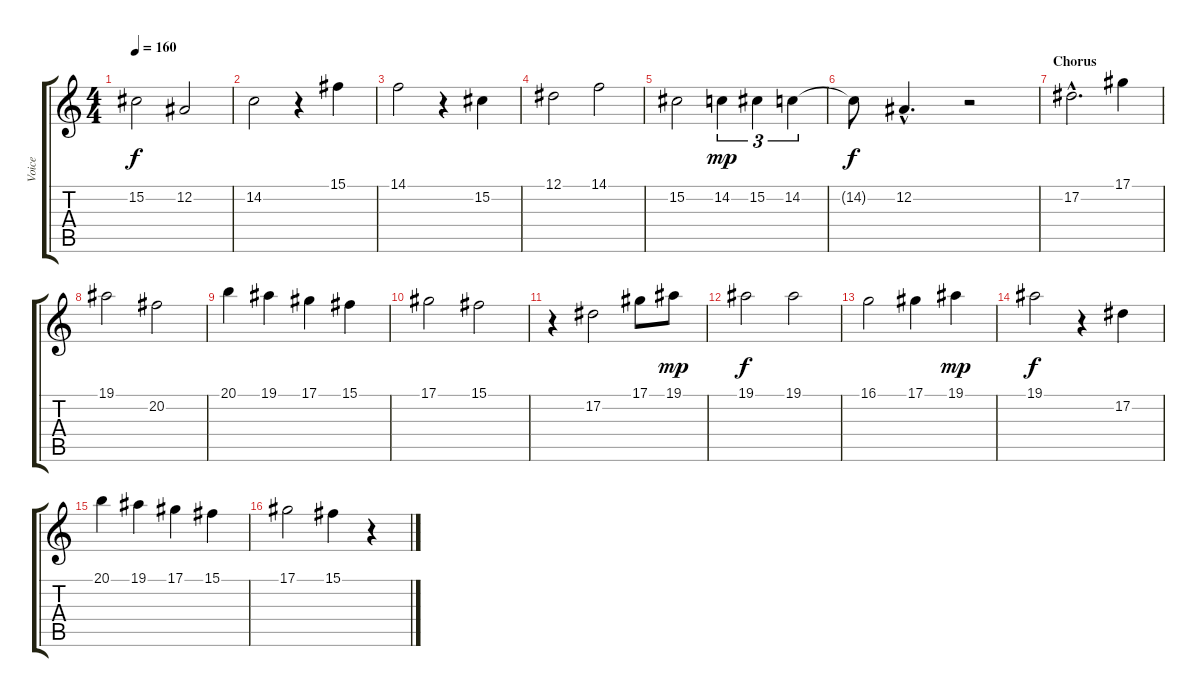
\track ("Voice" "Voice") {instrument flute}
\staff {score tabs}
\tuning (Eb4 Bb3 Gb3 Db3 Ab2 Db2) {hide}
\ts (4 4)
\tempo 160
\clef g2
\ks c
15.2.2{dy f} 12.2.2 |
14.2.2 r.4 15.1.4 |
14.1.2 r.4 15.2.4 |
12.1.2 14.1.2 |
15.2.2 14.2.4{tu (3 2) dy mp} 15.2.4{tu (3 2)} 14.2.4{tu (3 2)} |
14.2{t}.8{dy f} 12.2{hac}.4{d} r.2 |
\section ("" "Chorus")
17.2{hac}.2{d} 17.1.4 |
19.1.2 20.2.2 |
20.1.4 19.1.4 17.1.4 15.1.4 |
17.1.2 15.1.2 |
r.4 17.2.2 17.1.8 19.1.8{dy mp} |
19.1.2{dy f} 19.1.2 |
16.1.2 17.1.4 19.1.4{dy mp} |
19.1.2{dy f} r.4 17.2.4 |
20.1.4 19.1.4 17.1.4 15.1.4 |
17.1.2 15.1.4 r.4
